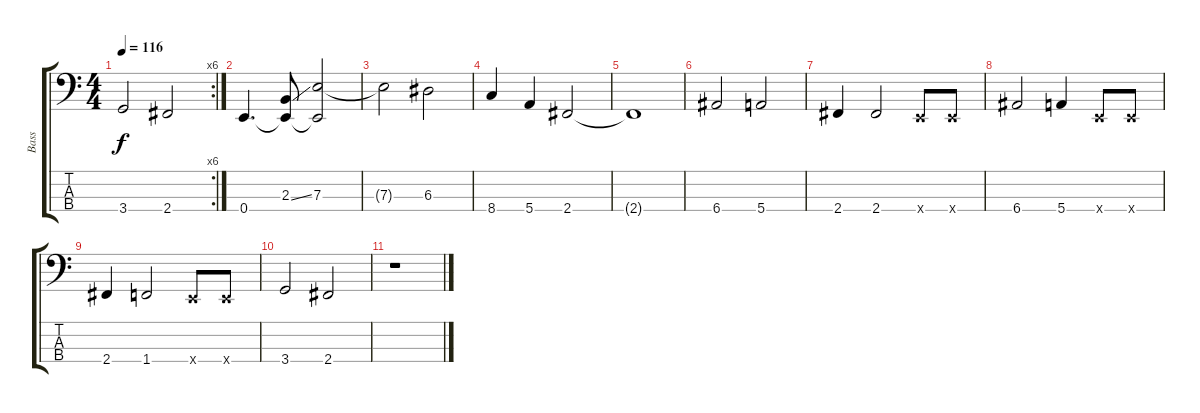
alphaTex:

\track ("Bass" "Bass") {instrument electricbassfinger}
\staff {score tabs}
\tuning (G2 D2 A1 E1) {hide}
\rc 6
\ts (4 4)
\tempo 116
\clef f4
\ks c
3.4.2{dy f} 2.4.2 |
0.4.4{d} (2.3{ss} 0.4{t}).8 (7.3 0.4{t}).2 |
7.3{t}.2 6.3.2 |
8.4.4 5.4.4 2.4.2 |
2.4{t}.1 |
6.4.2 5.4.2 |
2.4.4 2.4.2 0.4{x}.8 0.4{x}.8 |
6.4.2 5.4.4 0.4{x}.8 0.4{x}.8 |
2.4.4 1.4.2 0.4{x}.8 0.4{x}.8 |
3.4.2 2.4.2 |
r.1
